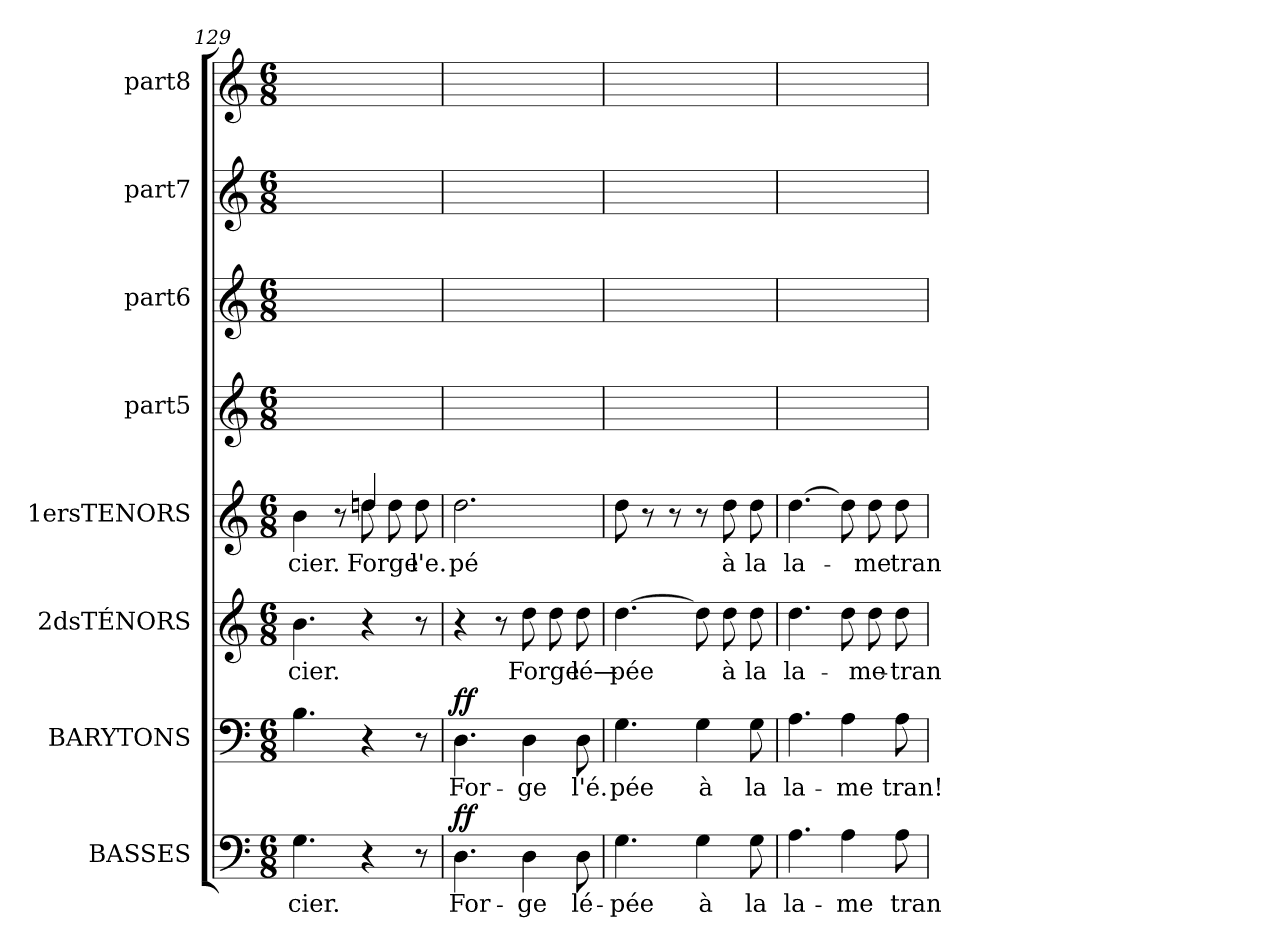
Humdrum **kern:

**kern	**text	**dynam	**kern	**text	**dynam	**kern	**text	**kern	**text	**kern	**kern	**kern	**kern
*part8	*part8	*part8	*part7	*part7	*part7	*part6	*part6	*part5	*part5	*part4	*part3	*part2	*part1
*staff8	*staff8	*staff8	*staff7	*staff7	*staff7	*staff6	*staff6	*staff5	*staff5	*staff4	*staff3	*staff2	*staff1
*I"BASSES	*	*	*I"BARYTONS	*	*	*I"2dsTÉNORS	*	*I"1ersTENORS	*	*I"part5	*I"part6	*I"part7	*I"part8
*	*	*	*	*	*	*	*	*	*	*I'part5	*I'part6	*I'part7	*I'part8
*clefF4	*	*	*clefF4	*	*	*clefG2	*	*clefG2	*	*clefG2	*clefG2	*clefG2	*clefG2
*k[]	*	*	*k[]	*	*	*k[]	*	*k[]	*	*k[]	*k[]	*k[]	*k[]
*M6/8	*	*	*M6/8	*	*	*M6/8	*	*M6/8	*	*M6/8	*M6/8	*M6/8	*M6/8
=129	=129	=129	=129	=129	=129	=129	=129	=129	=129	=129	=129	=129	=129
*	*	*	*	*	*	*	*	*^	*	*	*	*	*
4.Gi\	cier.	.	4.Bi\	.	.	4.bi\	cier.	4bi\	4ryy	cier.	2.ryy	2.ryy	2.ryy	2.ryy
.	.	.	.	.	.	.	.	8r	8ryy	.	.	.	.	.
4r	.	.	4r	.	.	4r	.	4ddni/	8ddj\	Forge	.	.	.	.
.	.	.	.	.	.	.	.	.	8ddj\	.	.	.	.	.
8r	.	.	8r	.	.	8r	.	8ddi\	8ryy	l'e.	.	.	.	.
*	*	*	*	*	*	*	*	*v	*v	*	*	*	*	*
!!LO:PB:g=z
=130	=130	=130	=130	=130	=130	=130	=130	=130	=130	=130	=130	=130	=130
*	*	*	*	*	*	*	*	*^	*	*	*	*	*
!	!	!LO:DY:a	!	!	!LO:DY:a	!	!	!	!	!	!	!	!	!
*	*	*	*	*	*	*	*	*v	*v	*	*	*	*	*
4.Di\	For-	ff	4.Di\	For-	ff	4r	.	2.ddi\	pé	2.ryy	2.ryy	2.ryy	2.ryy
.	.	.	.	.	.	8r	.	.	.	.	.	.	.
4Di\	ge	.	4Di\	ge	.	8ddi\	Forge	.	.	.	.	.	.
.	.	.	.	.	.	8ddi\	.	.	.	.	.	.	.
8Di\	lé-	.	8Di\	l'é.	.	8ddi\	lé—	.	.	.	.	.	.
=131	=131	=131	=131	=131	=131	=131	=131	=131	=131	=131	=131	=131	=131
4.Gi\	pée	.	4.Gi\	pée	.	[4.ddi\	pée	8ddi\	.	2.ryy	2.ryy	2.ryy	2.ryy
.	.	.	.	.	.	.	.	8r	.	.	.	.	.
.	.	.	.	.	.	.	.	8r	.	.	.	.	.
4Gi\	à	.	4Gi\	à	.	8ddi\]	.	8r	.	.	.	.	.
.	.	.	.	.	.	8ddi\	à	8ddi\	à	.	.	.	.
8Gi\	la	.	8Gi\	la	.	8ddi\	la	8ddi\	la	.	.	.	.
=132	=132	=132	=132	=132	=132	=132	=132	=132	=132	=132	=132	=132	=132
4.Ai\	la-	.	4.Ai\	la-	.	4.ddi\	la-	[4.ddi\	la-	2.ryy	2.ryy	2.ryy	2.ryy
4Ai\	me	.	4Ai\	me	.	8ddi\	.	8ddi\]	.	.	.	.	.
.	.	.	.	.	.	8ddi\	me-	8ddi\	me	.	.	.	.
8Ai\	tran	.	8Ai\	tran!	.	8ddi\	tran	8ddi\	tran	.	.	.	.
=	=	=	=	=	=	=	=	=	=	=	=	=	=
*-	*-	*-	*-	*-	*-	*-	*-	*-	*-	*-	*-	*-	*-
